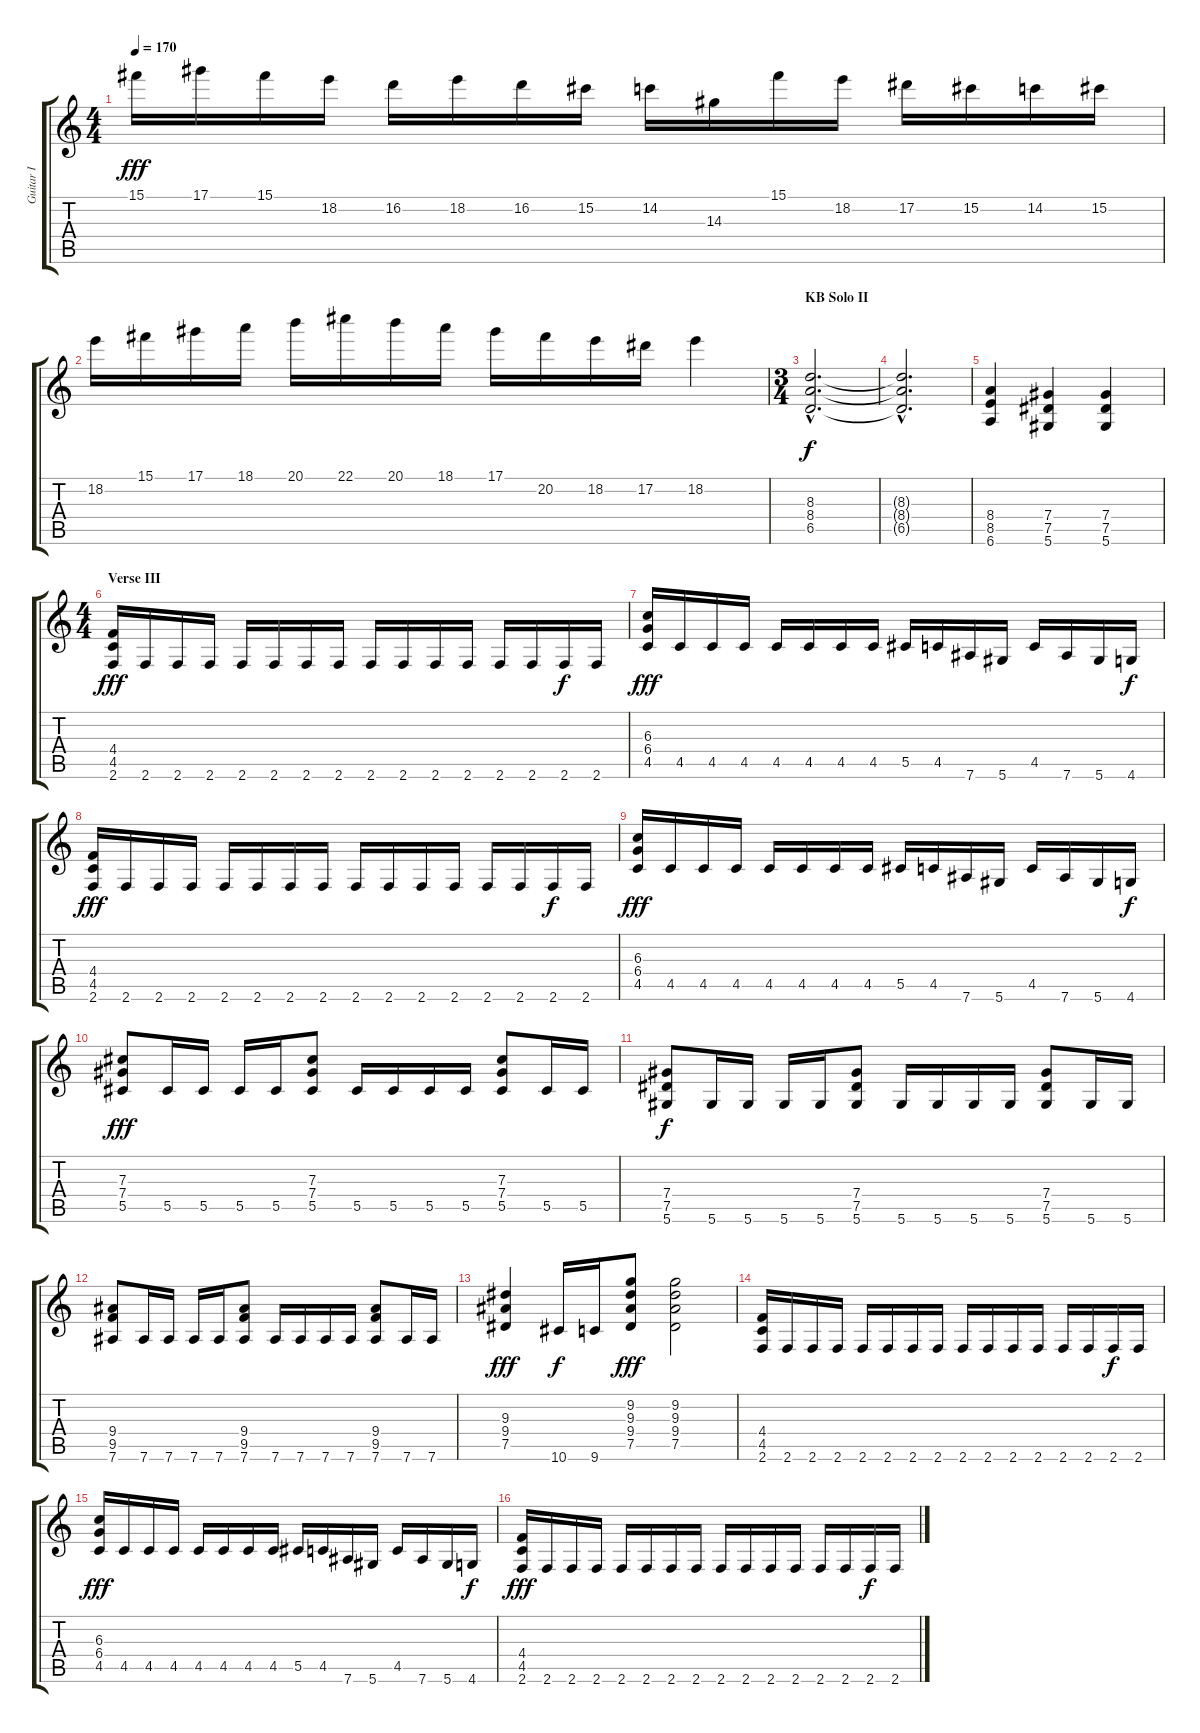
\track ("Guitar I" "Guitar I") {instrument distortionguitar}
\staff {score tabs}
\tuning (Eb4 Bb3 Gb3 Db3 Ab2 Eb2) {hide}
\ts (4 4)
\tempo 170
\clef g2
\ks c
15.1.16{dy fff} 17.1.16 15.1.16 18.2.16 16.2.16 18.2.16 16.2.16 15.2.16 14.2.16 14.3.16 15.1.16 18.2.16 17.2.16 15.2.16 14.2.16 15.2.16 |
18.2.16 15.1.16 17.1.16 18.1.16 20.1.16 22.1.16 20.1.16 18.1.16 17.1.16 20.2.16 18.2.16 17.2.16 18.2.4 |
\ts (3 4)
\section ("" "KB Solo II")
(8.3{hac} 8.4{hac} 6.5{hac}).2{d dy f} |
(8.3{hac t} 8.4{hac t} 6.5{hac t}).2{d} |
(8.4 8.5 6.6).4 (7.4 7.5 5.6).4 (7.4 7.5 5.6).4 |
\ts (4 4)
\section ("" "Verse III")
(4.4 4.5 2.6).16{dy fff} 2.6.16 2.6.16 2.6.16 2.6.16 2.6.16 2.6.16 2.6.16 2.6.16 2.6.16 2.6.16 2.6.16 2.6.16 2.6.16 2.6.16{dy f} 2.6.16 |
(6.3 6.4 4.5).16{dy fff} 4.5.16 4.5.16 4.5.16 4.5.16 4.5.16 4.5.16 4.5.16 5.5.16 4.5.16 7.6.16 5.6.16 4.5.16 7.6.16 5.6.16 4.6.16{dy f} |
(4.4 4.5 2.6).16{dy fff} 2.6.16 2.6.16 2.6.16 2.6.16 2.6.16 2.6.16 2.6.16 2.6.16 2.6.16 2.6.16 2.6.16 2.6.16 2.6.16 2.6.16{dy f} 2.6.16 |
(6.3 6.4 4.5).16{dy fff} 4.5.16 4.5.16 4.5.16 4.5.16 4.5.16 4.5.16 4.5.16 5.5.16 4.5.16 7.6.16 5.6.16 4.5.16 7.6.16 5.6.16 4.6.16{dy f} |
(7.3 7.4 5.5).8{dy fff} 5.5.16 5.5.16 5.5.16 5.5.16 (7.3 7.4 5.5).8 5.5.16 5.5.16 5.5.16 5.5.16 (7.3 7.4 5.5).8 5.5.16 5.5.16 |
(7.4 7.5 5.6).8{dy f} 5.6.16 5.6.16 5.6.16 5.6.16 (7.4 7.5 5.6).8 5.6.16 5.6.16 5.6.16 5.6.16 (7.4 7.5 5.6).8 5.6.16 5.6.16 |
(9.4 9.5 7.6).8 7.6.16 7.6.16 7.6.16 7.6.16 (9.4 9.5 7.6).8 7.6.16 7.6.16 7.6.16 7.6.16 (9.4 9.5 7.6).8 7.6.16 7.6.16 |
(9.3 9.4 7.5).4{dy fff} 10.6.16{dy f} 9.6.16 (9.2 9.3 9.4 7.5).8{dy fff} (9.2 9.3 9.4 7.5).2 |
(4.4 4.5 2.6).16 2.6.16 2.6.16 2.6.16 2.6.16 2.6.16 2.6.16 2.6.16 2.6.16 2.6.16 2.6.16 2.6.16 2.6.16 2.6.16 2.6.16{dy f} 2.6.16 |
(6.3 6.4 4.5).16{dy fff} 4.5.16 4.5.16 4.5.16 4.5.16 4.5.16 4.5.16 4.5.16 5.5.16 4.5.16 7.6.16 5.6.16 4.5.16 7.6.16 5.6.16 4.6.16{dy f} |
(4.4 4.5 2.6).16{dy fff} 2.6.16 2.6.16 2.6.16 2.6.16 2.6.16 2.6.16 2.6.16 2.6.16 2.6.16 2.6.16 2.6.16 2.6.16 2.6.16 2.6.16{dy f} 2.6.16
